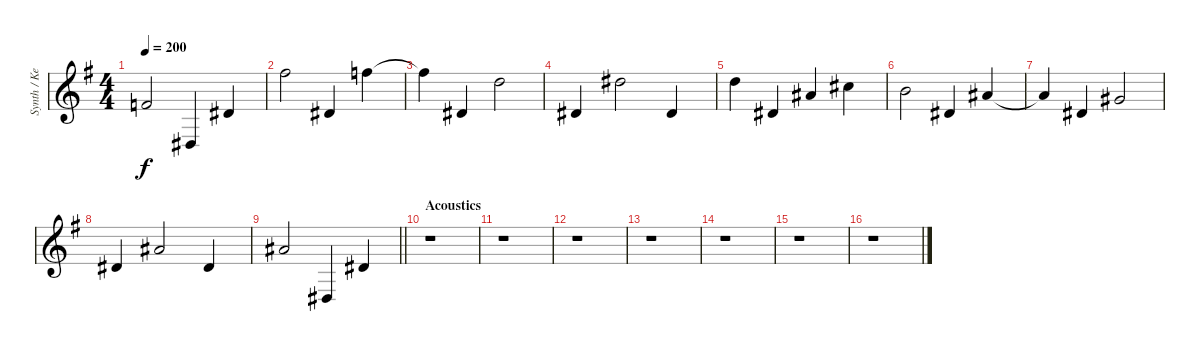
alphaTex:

\track ("Synth / Keyboard II" "Synth / Ke") {instrument pad1newage}
\staff {score}
\tuning (Eb4 Bb3 Gb3 Db3 Ab2 Eb2) {hide}
\ts (4 4)
\tempo 200
\clef g2
\ks g
16.4.2{dy f} 12.6.4 14.4.4 |
15.1.2 14.4.4 14.1.4 |
14.1{t}.4 14.4.4 16.2.2 |
14.4.4 17.2.2 14.4.4 |
16.2.4 14.4.4 16.3.4 15.2.4 |
17.3.2 14.4.4 16.3.4 |
16.3{t}.4 14.4.4 14.3.2 |
14.4.4 16.3.2 14.4.4 |
\barLineRight lightlight
16.3.2 12.6.4 14.4.4 |
\section ("" "Acoustics")
r.1 |
r.1 |
r.1 |
r.1 |
r.1 |
r.1 |
r.1
